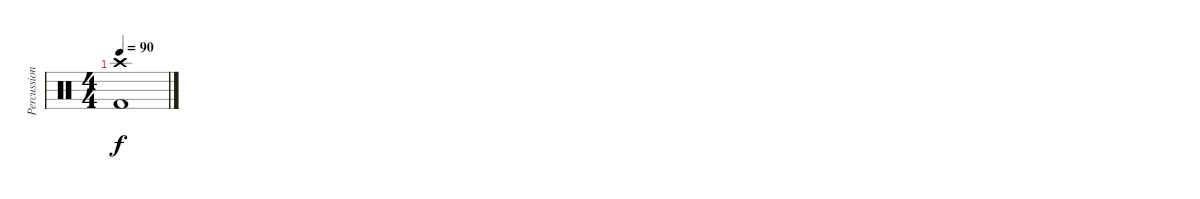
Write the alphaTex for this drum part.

\track ("Percussion" "Percussion") {instrument percussion}
\staff {score}
\articulation defaults
\ts (4 4)
\tempo 90
\clef neutral
\ks c
("Kick (hit) 2" "Crash high (hit)").1{dy f}
